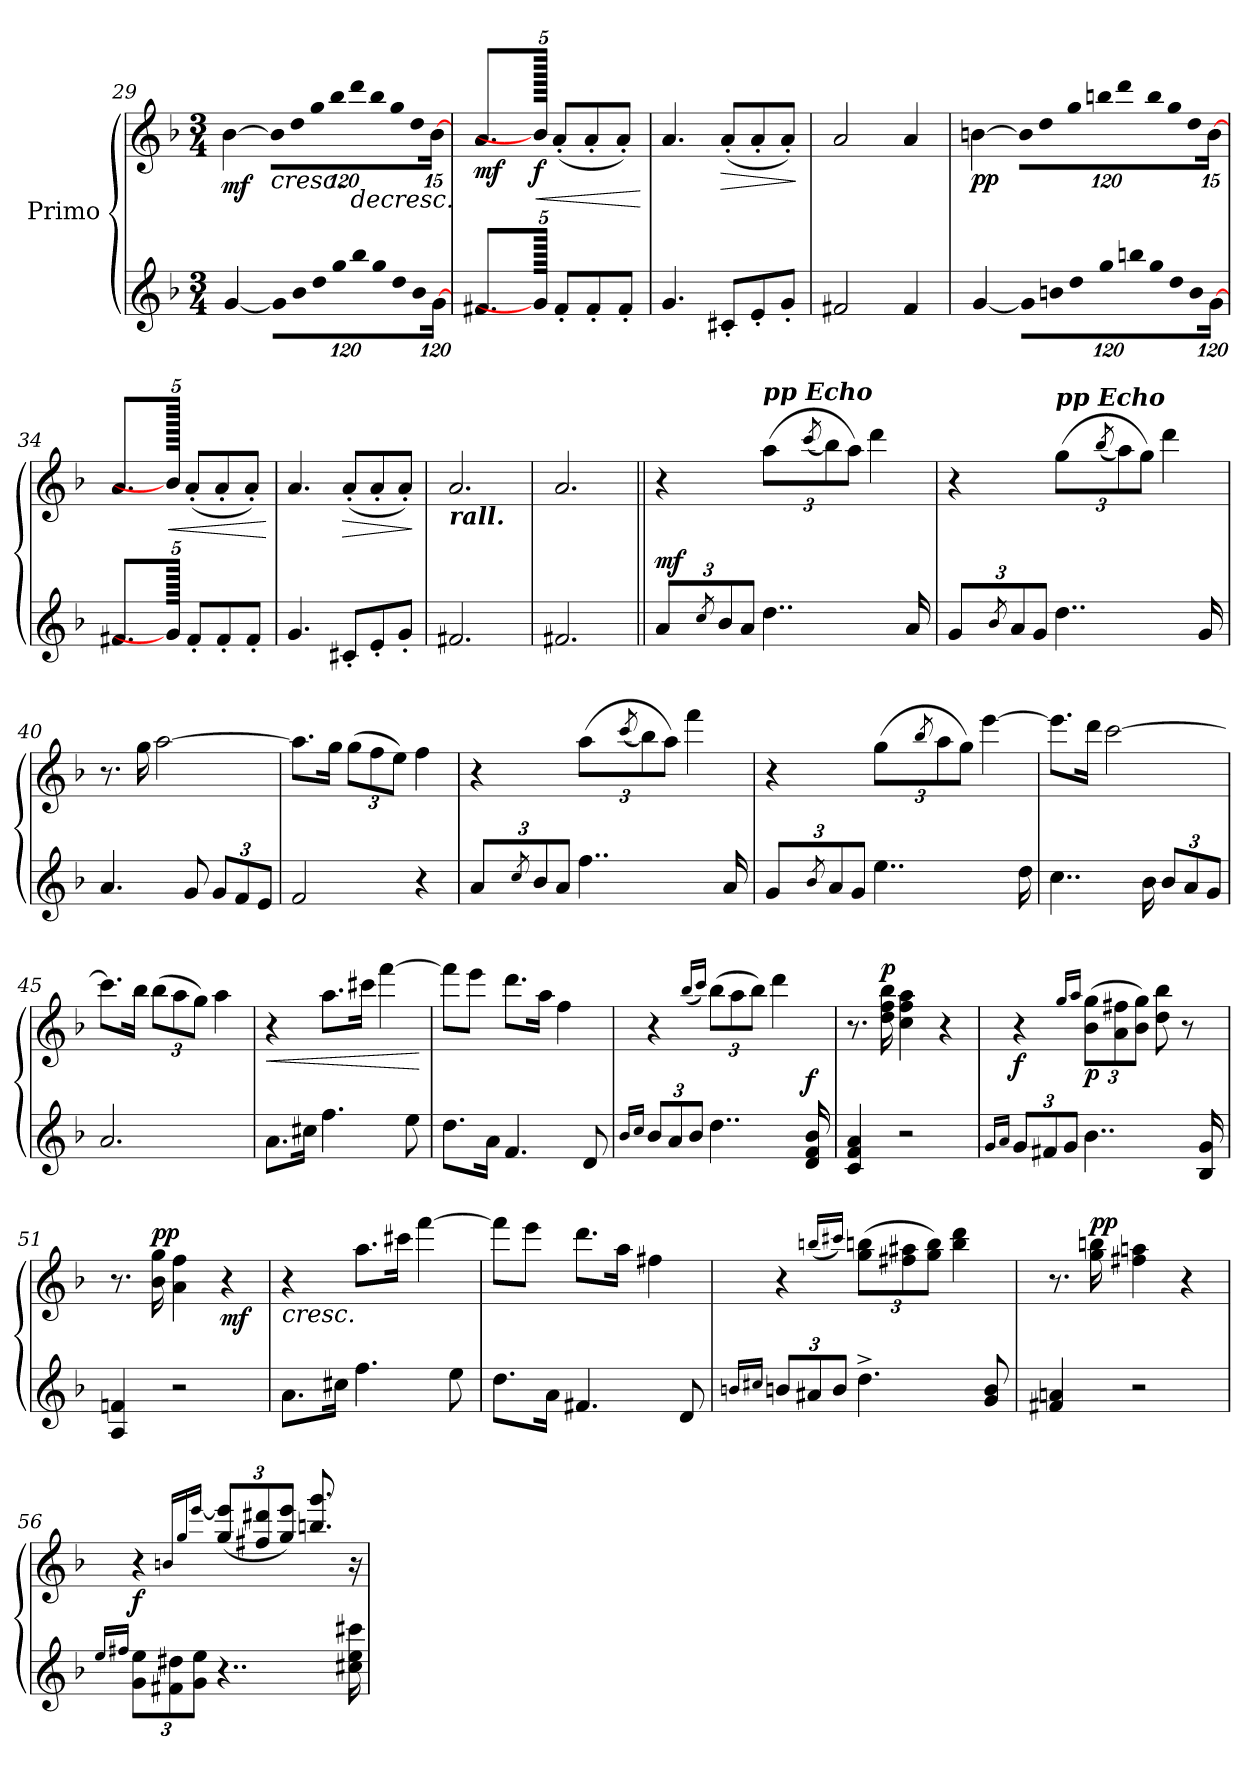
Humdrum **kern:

**kern	**kern	**dynam
*part1	*part1	*part1
*staff2	*staff1	*staff1/2
*I"Primo	*	*
*clefG2	*clefG2	*
*k[b-]	*k[b-]	*
*M3/4	*M3/4	*
=29	=29	=29
!	!	!LO:DY:b
640ryy	[4b-\	mf
[4g/	.	.
*	*Xbrackettup	*
!	!LO:N:vis=16	!LO:HP:b
.	1920%107b-\LL]	<
*Xbrackettup	*	*
!LO:N:vis=16	!	!
1920%107g\LL]	.	.
!	!LO:N:vis=16	!
.	1920%107dd\	.
!LO:N:vis=16	!	!
1920%107b-\	.	.
!	!LO:N:vis=16	!
.	1920%107gg\	.
!LO:N:vis=16	!	!
1920%107dd\	.	.
!	!LO:N:vis=16	!
.	1920%107bb-\	.
!LO:N:vis=16	!	!
1920%107gg\	.	.
!	!LO:N:vis=16	!LO:HP:b
.	1920%107ddd\	>
!LO:N:vis=16	!	!
1920%107bb-\	.	.
!	!LO:N:vis=16	!
.	1920%107bb-\	.
!LO:N:vis=16	!	!
1920%107gg\	.	.
!	!LO:N:vis=16	!
.	1920%107gg\	.
!LO:N:vis=16	!	!
1920%107dd\	.	.
!	!LO:N:vis=16	!
.	1920%107dd\	.
!LO:N:vis=16	!	!
1920%107b-\	.	.
.	[240%13b-\JJ	.
[1920%101g\JJ	.	.
=30	=30	=30
!	!	!LO:DY:b
4.f#X/	4.a/	mf
!	!	!LO:DY:n=1:b
320g\JJ]	640b-\JJ]	[ ] f
!	!	!LO:HP:b
.	(<8a'/L	<
8f#'/L	.	.
.	8a'/	.
8f#'/	.	.
.	8a'/J)	.
8f#'/J	.	.
.	640ryy	[
!!LO:LB:g=z
=31	=31	=31
4.g/	4.a/	.
!	!	!LO:HP:b
8c#X'/L	(<8a'/L	>
8e'/	8a'/	.
8g'/J	8a'/J)	.
.	.	]
=32	=32	=32
!	!	!LO:DY:a=2
2f#X/	2a/	other-dynamics
4f#/	4a/	.
=33	=33	=33
!	!	!LO:DY:b
640ryy	[4bn\	pp
[4g/	.	.
!	!LO:N:vis=16	!
.	1920%107b\LL]	.
!LO:N:vis=16	!	!
1920%107g\LL]	.	.
!	!LO:N:vis=16	!
.	1920%107dd\	.
!LO:N:vis=16	!	!
1920%107bn\	.	.
!	!LO:N:vis=16	!
.	1920%107gg\	.
!LO:N:vis=16	!	!
1920%107dd\	.	.
!	!LO:N:vis=16	!
.	1920%107bbn\	.
!LO:N:vis=16	!	!
1920%107gg\	.	.
!	!LO:N:vis=16	!
.	1920%107ddd\	.
!LO:N:vis=16	!	!
1920%107bbn\	.	.
!	!LO:N:vis=16	!
.	1920%107bb\	.
!LO:N:vis=16	!	!
1920%107gg\	.	.
!	!LO:N:vis=16	!
.	1920%107gg\	.
!LO:N:vis=16	!	!
1920%107dd\	.	.
!	!LO:N:vis=16	!
.	1920%107dd\	.
!LO:N:vis=16	!	!
1920%107b\	.	.
.	[240%13b\JJ	.
[1920%101g\JJ	.	.
=34	=34	=34
4.f#X/	4.a/	.
320g\JJ]	640b\JJ]	.
!	!	!LO:HP:b
.	(<8a'/L	<
8f#'/L	.	.
.	8a'/	.
8f#'/	.	.
.	8a'/J)	.
8f#'/J	.	.
.	640ryy	[
=35	=35	=35
4.g/	4.a/	.
!	!	!LO:HP:b
8c#X'/L	(<8a'/L	>
8e'/	8a'/	.
8g'/J	8a'/J)	.
.	.	]
=36	=36	=36
!	!LO:TX:b:Bi:t=rall.	!
2.f#X/	2.a/	.
=37	=37	=37
2.f#X/	2.a/	.
=38||	=38||	=38||
!	!	!LO:DY:a=2
12a/L	4r	mf
8qcc/	.	.
12b-/	.	.
12a/J	.	.
!	!LO:TX:a:Bi:t=pp Echo	!
4..dd\	(>12aa\L	.
.	(<8qccc/	.
.	12bb-\)	.
.	12aa\J)	.
.	4ddd\	.
16a/	.	.
!!LO:LB:g=z
=39	=39	=39
12g/L	4r	.
8qb-/	.	.
12a/	.	.
12g/J	.	.
!	!LO:TX:Bi:t=pp Echo	!
4..dd\	(>12gg\L	.
.	(<8qbb-/	.
.	12aa\)	.
.	12gg\J)	.
.	4ddd\	.
16g/	.	.
=40	=40	=40
4.a/	8.r	.
.	16gg\	.
.	[2aa\	.
8g/	.	.
12g/L	.	.
12f/	.	.
12e/J	.	.
=41	=41	=41
2f/	8.aa\L]	.
.	16gg\Jk	.
.	(>12gg\L	.
.	12ff\	.
.	12ee\J)	.
4r	4ff\	.
=42	=42	=42
12a/L	4r	.
8qcc/	.	.
12b-/	.	.
12a/J	.	.
4..ff\	(>12aa\L	.
.	(<8qccc/	.
.	12bb-\)	.
.	12aa\J)	.
.	4fff\	.
16a/	.	.
=43	=43	=43
12g/L	4r	.
8qb-/	.	.
12a/	.	.
12g/J	.	.
4..ee\	(>12gg\L	.
.	8qbb-/	.
.	12aa\	.
.	12gg\J)	.
.	[4eee\	.
16dd\	.	.
=44	=44	=44
4..cc\	8.eee\L]	.
.	16ddd\Jk	.
.	[2ccc\	.
16b-\	.	.
12b-/L	.	.
12a/	.	.
12g/J	.	.
!!LO:LB:g=z
=45	=45	=45
2.a/	8.ccc\L]	.
.	16bb-\Jk	.
.	(>12bb-\L	.
.	12aa\	.
.	12gg\J)	.
.	4aa\	.
=46	=46	=46
!	!	!LO:HP:b
8.a\L	4r	<
16cc#X\Jk	.	.
4.ff\	8.aa\L	.
.	16ccc#X\Jk	.
.	[4fff\	.
8ee\	.	.
.	.	[
=47	=47	=47
8.dd\L	8fff\L]	.
.	8eee\J	.
16a\Jk	.	.
4.f/	8.ddd\L	.
.	16aa\Jk	.
.	4ff\	.
8d/	.	.
=48	=48	=48
16qb-/LL	.	.
16qcc/JJ	.	.
12b-/L	4r	.
12a/	.	.
12b-/J	.	.
.	(<16qbb-/LL	.
.	16qccc/JJ)	.
4..dd\	(>12bb-\L	.
.	12aa\	.
.	12bb-\J)	.
.	4ddd\	.
!	!	!LO:DY:a=2
16d/ 16f/ 16b-/	.	f
=49	=49	=49
4c/ 4f/ 4a/	8.r	.
!	!	!LO:DY:a
.	16dd\ 16ff\ 16bb-\	p
2r	4cc\ 4ff\ 4aa\	.
.	4r	.
=50	=50	=50
16qg/LL	.	.
16qa/JJ	.	.
!	!	!LO:DY:b
12g/L	4r	f
12f#X/	.	.
12g/J	.	.
.	16qgg/LL	.
.	16qaa/JJ	.
!	!	!LO:DY:b
4..b-\	(>12b-\ 12gg\L	p
.	12a\ 12ff#X\	.
.	12b-\ 12gg\J)	.
.	8dd\ 8bb-\	.
.	8r	.
16B-/ 16g/	.	.
!!LO:LB:g=z
=51	=51	=51
4A/ 4fn/	8.r	.
!	!	!LO:DY:a
.	16b-\ 16gg\	pp
2r	4a\ 4ff\	.
!	!	!LO:DY:b
.	4r	mf
=52	=52	=52
!	!	!LO:HP:b
*	*^	*
8.a\L	4r	8ryy	<
!	!	!	!LO:DY:a
.	.	2ryy	other-dynamics
16cc#X\Jk	.	.	.
4.ff\	8.aa\L	.	.
.	16ccc#X\Jk	.	.
.	[4fff\	.	.
8ee\	.	8ryy	.
.	.	.	[
*	*v	*v	*
=53	=53	=53
8.dd\L	8fff\L]	.
.	8eee\J	.
16a\Jk	.	.
4.f#X/	8.ddd\L	.
.	16aa\Jk	.
.	4ff#X\	.
8d/	.	.
=54	=54	=54
16qbn/LL	.	.
16qcc#X/JJ	.	.
12b/L	4r	.
12a#X/	.	.
12b/J	.	.
.	(<16qbbn/LL	.
.	16qccc#X/JJ)	.
4.dd^\	(>12gg\ 12bb\L	.
.	12ff#X\ 12aa#X\	.
.	12gg\ 12bb\J)	.
.	4bb\ 4ddd\	.
8g/ 8b/	.	.
=55	=55	=55
4f#X/ 4an/	8.r	.
!	!	!LO:DY:a
.	16gg\ 16bbn\	pp
2r	4ff#X\ 4aan\	.
.	4r	.
!!LO:PB:g=z
=56	=56	=56
16qee/LL	.	.
16qff#X/JJ	.	.
!	!	!LO:DY:b
12g\ 12ee\L	4r	f
12f#X\ 12dd#X\	.	.
12g\ 12ee\J	.	.
.	16qbn/LL	.
.	16qgg/	.
.	[16qeee/JJ	.
4..r	(<12gg/ 12eee/]L	.
.	12ff#X/ 12ddd#X/	.
.	12gg/ 12eee/J)	.
.	8.bbn/ 8.ggg/	.
16cc#X\ 16ee\ 16ccc#X\	16r	.
=	=	=
*-	*-	*-
